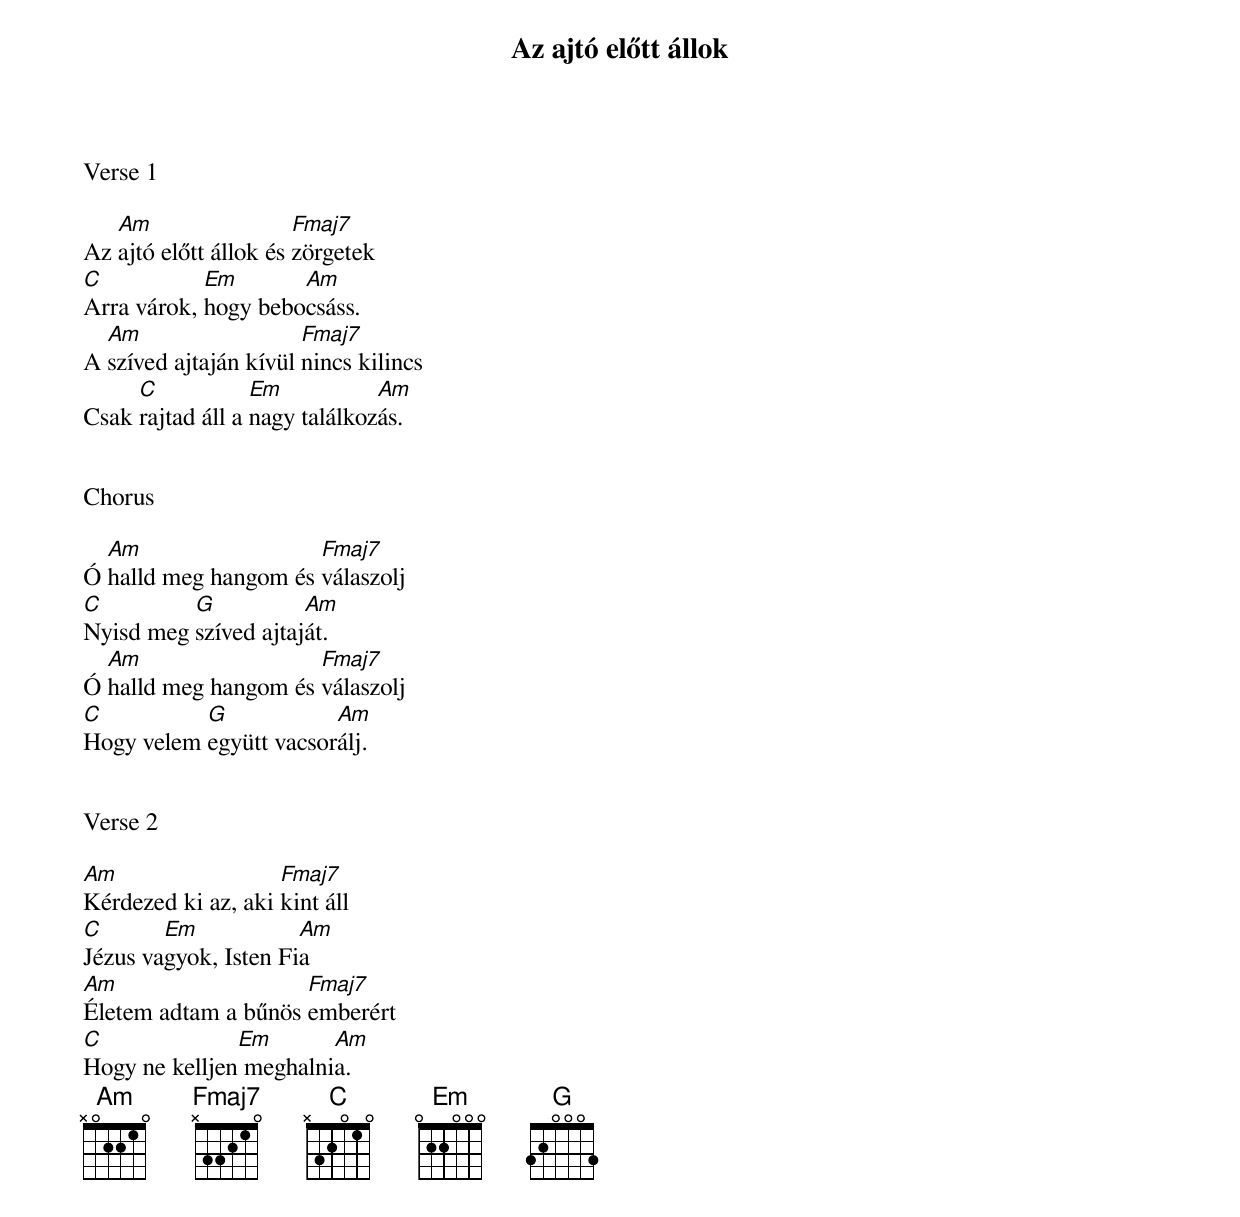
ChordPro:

{title: Az ajtó előtt állok}
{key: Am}
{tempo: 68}
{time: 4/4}
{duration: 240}



Verse 1

Az [Am]ajtó előtt állok és [Fmaj7]zörgetek
[C]Arra várok, [Em]hogy bebo[Am]csáss.
A [Am]szíved ajtaján kívül [Fmaj7]nincs kilincs
Csak [C]rajtad áll a [Em]nagy találkoz[Am]ás.


Chorus

Ó [Am]halld meg hangom és [Fmaj7]válaszolj
[C]Nyisd meg [G]szíved ajtaj[Am]át.
Ó [Am]halld meg hangom és [Fmaj7]válaszolj
[C]Hogy velem [G]együtt vacsor[Am]álj.


Verse 2

[Am]Kérdezed ki az, aki [Fmaj7]kint áll
[C]Jézus va[Em]gyok, Isten Fi[Am]a
[Am]Életem adtam a bűnös [Fmaj7]emberért
[C]Hogy ne kelljen[Em] meghalni[Am]a.
